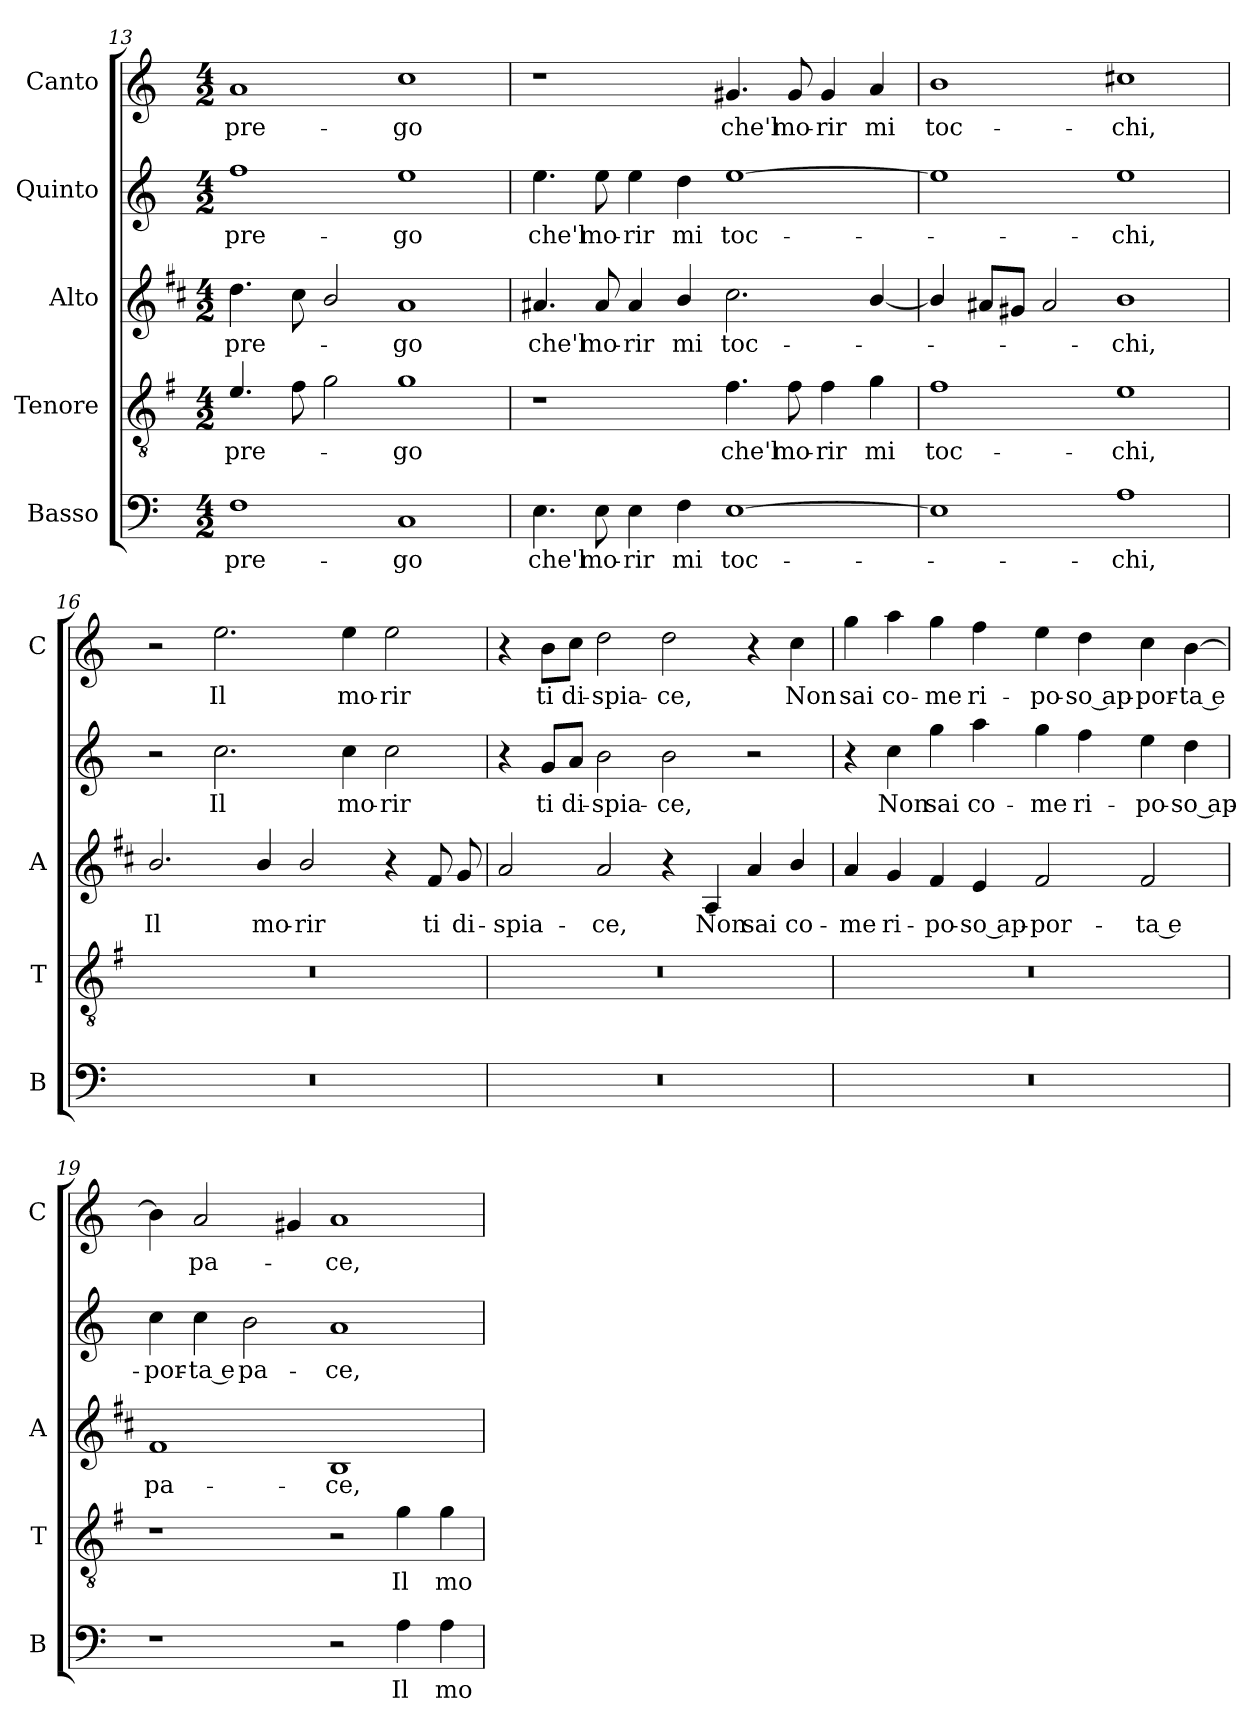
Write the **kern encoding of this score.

**kern	**text	**kern	**text	**kern	**text	**kern	**text	**kern	**text
*part5	*part5	*part4	*part4	*part3	*part3	*part2	*part2	*part1	*part1
*staff5	*staff5	*staff4	*staff4	*staff3	*staff3	*staff2	*staff2	*staff1	*staff1
*I"Basso	*	*I"Tenore	*	*I"Alto	*	*I"Quinto	*	*I"Canto	*
*I'B	*	*I'T	*	*I'A	*	*	*	*I'C	*
!!LO:LB:g=z
*clefF4	*	*clefGv2	*	*clefG2	*	*clefG2	*	*clefG2	*
*	*	*ITrd4c7	*	*ITrd1c2	*	*	*	*	*
*k[]	*	*k[]	*	*k[]	*	*k[]	*	*k[]	*
*C:	*	*C:	*	*C:	*	*C:	*	*C:	*
*M4/2	*	*M4/2	*	*M4/2	*	*M4/2	*	*M4/2	*
=13	=13	=13	=13	=13	=13	=13	=13	=13	=13
!	!LO:LY:b	!	!LO:LY:b	!	!LO:LY:b	!	!LO:LY:b	!	!LO:LY:b
1F	pre-	4.A/	pre-	4.cc\	pre-	1ff	pre-	1a	pre-
.	.	8B\	.	8b\	.	.	.	.	.
.	.	2c\	.	2a/	.	.	.	.	.
!	!LO:LY:b	!	!LO:LY:b	!	!LO:LY:b	!	!LO:LY:b	!	!LO:LY:b
1C	-go	1c	-go	1g	-go	1ee	-go	1cc	-go
=14	=14	=14	=14	=14	=14	=14	=14	=14	=14
!	!LO:LY:b	!	!	!	!LO:LY:b	!	!LO:LY:b	!	!
4.E\	che'l	1r	.	4.g#X/	che'l	4.ee\	che'l	1r	.
!	!LO:LY:b	!	!	!	!LO:LY:b	!	!LO:LY:b	!	!
8E\	mo-	.	.	8g#/	mo-	8ee\	mo-	.	.
!	!LO:LY:b	!	!	!	!LO:LY:b	!	!LO:LY:b	!	!
4E\	-rir	.	.	4g#/	-rir	4ee\	-rir	.	.
!	!LO:LY:b	!	!	!	!LO:LY:b	!	!LO:LY:b	!	!
4F\	mi	.	.	4a/	mi	4dd\	mi	.	.
!	!LO:LY:b	!	!LO:LY:b	!	!LO:LY:b	!	!LO:LY:b	!	!LO:LY:b
[1E	toc-	4.B\	che'l	2.b\	toc-	[1ee	toc-	4.g#X/	che'l
!	!	!	!LO:LY:b	!	!	!	!	!	!LO:LY:b
.	.	8B\	mo-	.	.	.	.	8g#/	mo-
!	!	!	!LO:LY:b	!	!	!	!	!	!LO:LY:b
.	.	4B\	-rir	.	.	.	.	4g#/	-rir
!	!	!	!LO:LY:b	!	!	!	!	!	!LO:LY:b
.	.	4c\	mi	[4a/	.	.	.	4a/	mi
=15	=15	=15	=15	=15	=15	=15	=15	=15	=15
!	!	!	!LO:LY:b	!	!	!	!	!	!LO:LY:b
1E]	.	1B	toc-	4a/]	.	1ee]	.	1b	toc-
.	.	.	.	8g#X/L	.	.	.	.	.
.	.	.	.	8f#X/J	.	.	.	.	.
.	.	.	.	2g#/	.	.	.	.	.
!	!LO:LY:b	!	!LO:LY:b	!	!LO:LY:b	!	!LO:LY:b	!	!LO:LY:b
1A	-chi,	1A	-chi,	1a	-chi,	1ee	-chi,	1cc#X	-chi,
=16	=16	=16	=16	=16	=16	=16	=16	=16	=16
!	!	!	!	!	!LO:LY:b	!	!	!	!
0r	.	0r	.	2.a/	Il	2r	.	2r	.
!	!	!	!	!	!	!	!LO:LY:b	!	!LO:LY:b
.	.	.	.	.	.	2.cc\	Il	2.ee\	Il
!	!	!	!	!	!LO:LY:b	!	!	!	!
.	.	.	.	4a/	mo-	.	.	.	.
!	!	!	!	!	!LO:LY:b	!	!	!	!
.	.	.	.	2a/	-rir	.	.	.	.
!	!	!	!	!	!	!	!LO:LY:b	!	!LO:LY:b
.	.	.	.	.	.	4cc\	mo-	4ee\	mo-
!	!	!	!	!	!	!	!LO:LY:b	!	!LO:LY:b
.	.	.	.	4r	.	2cc\	-rir	2ee\	-rir
!	!	!	!	!	!LO:LY:b	!	!	!	!
.	.	.	.	8e/	ti	.	.	.	.
!	!	!	!	!	!LO:LY:b	!	!	!	!
.	.	.	.	8f/	di-	.	.	.	.
!!LO:LB:g=z
=17	=17	=17	=17	=17	=17	=17	=17	=17	=17
!	!	!	!	!	!LO:LY:b	!	!	!	!
0r	.	0r	.	2g/	-spia-	4r	.	4r	.
!	!	!	!	!	!	!	!LO:LY:b	!	!LO:LY:b
.	.	.	.	.	.	8g/L	ti	8b\L	ti
!	!	!	!	!	!	!	!LO:LY:b	!	!LO:LY:b
.	.	.	.	.	.	8a/J	di-	8cc\J	di-
!	!	!	!	!	!LO:LY:b	!	!LO:LY:b	!	!LO:LY:b
.	.	.	.	2g/	-ce,	2b\	-spia-	2dd\	-spia-
!	!	!	!	!	!	!	!LO:LY:b	!	!LO:LY:b
.	.	.	.	4r	.	2b\	-ce,	2dd\	-ce,
!	!	!	!	!	!LO:LY:b	!	!	!	!
.	.	.	.	4G/	Non	.	.	.	.
!	!	!	!	!	!LO:LY:b	!	!	!	!
.	.	.	.	4g/	sai	2r	.	4r	.
!	!	!	!	!	!LO:LY:b	!	!	!	!LO:LY:b
.	.	.	.	4a/	co-	.	.	4cc\	Non
=18	=18	=18	=18	=18	=18	=18	=18	=18	=18
!	!	!	!	!	!LO:LY:b	!	!	!	!LO:LY:b
0r	.	0r	.	4g/	-me	4r	.	4gg\	sai
!	!	!	!	!	!LO:LY:b	!	!LO:LY:b	!	!LO:LY:b
.	.	.	.	4f/	ri-	4cc\	Non	4aa\	co-
!	!	!	!	!	!LO:LY:b	!	!LO:LY:b	!	!LO:LY:b
.	.	.	.	4e/	-po-	4gg\	sai	4gg\	-me
!	!	!	!	!	!LO:LY:b	!	!LO:LY:b	!	!LO:LY:b
.	.	.	.	4d/	-so ap-	4aa\	co-	4ff\	ri-
!	!	!	!	!	!LO:LY:b	!	!LO:LY:b	!	!LO:LY:b
.	.	.	.	2e/	-por-	4gg\	-me	4ee\	-po-
!	!	!	!	!	!	!	!LO:LY:b	!	!LO:LY:b
.	.	.	.	.	.	4ff\	ri-	4dd\	-so ap-
!	!	!	!	!	!LO:LY:b	!	!LO:LY:b	!	!LO:LY:b
.	.	.	.	2e/	-ta e	4ee\	-po-	4cc\	-por-
!	!	!	!	!	!	!	!LO:LY:b	!	!LO:LY:b
.	.	.	.	.	.	4dd\	-so ap-	[4b\	-ta e
=19	=19	=19	=19	=19	=19	=19	=19	=19	=19
!	!	!	!	!	!LO:LY:b	!	!LO:LY:b	!	!
1r	.	1r	.	1e	pa-	4cc\	-por-	4b\]	.
!	!	!	!	!	!	!	!LO:LY:b	!	!LO:LY:b
.	.	.	.	.	.	4cc\	-ta e	2a/	pa-
!	!	!	!	!	!	!	!LO:LY:b	!	!
.	.	.	.	.	.	2b\	pa-	.	.
.	.	.	.	.	.	.	.	4g#X/	.
!	!	!	!	!	!LO:LY:b	!	!LO:LY:b	!	!LO:LY:b
2r	.	2r	.	1A	-ce,	1a	-ce,	1a	-ce,
!	!LO:LY:b	!	!LO:LY:b	!	!	!	!	!	!
4A\	Il	4c\	Il	.	.	.	.	.	.
!	!LO:LY:b	!	!LO:LY:b	!	!	!	!	!	!
4A\	mo-	4c\	mo-	.	.	.	.	.	.
=	=	=	=	=	=	=	=	=	=
*-	*-	*-	*-	*-	*-	*-	*-	*-	*-
